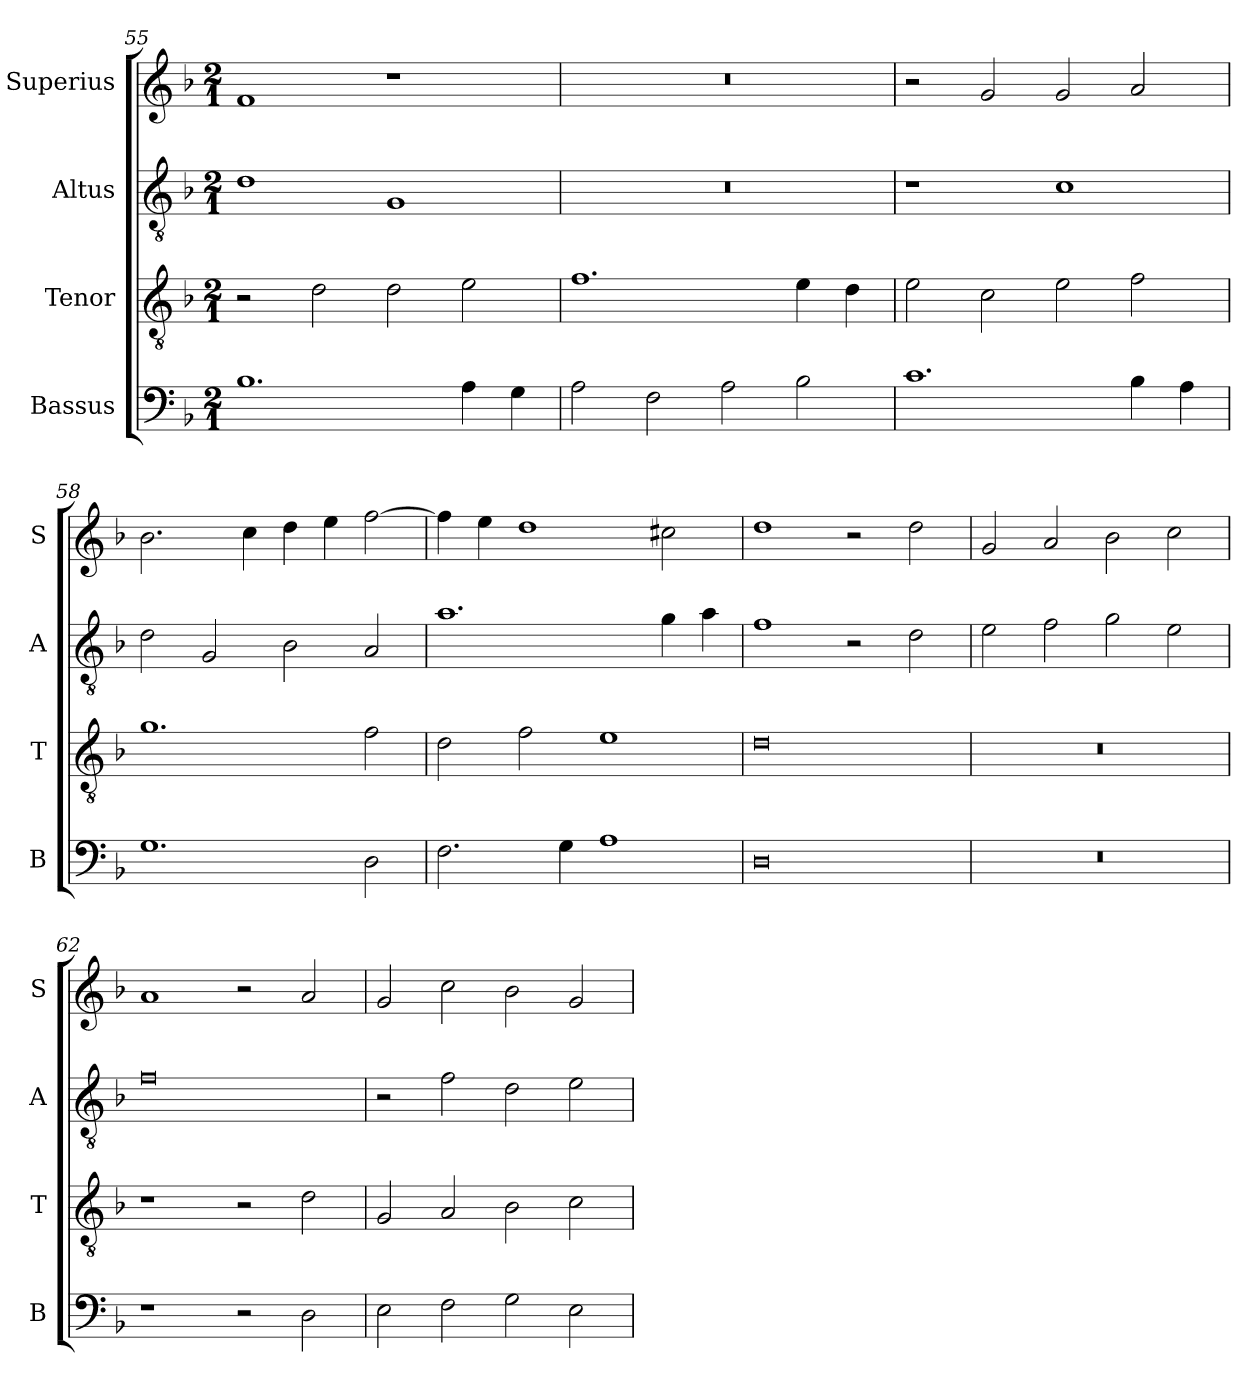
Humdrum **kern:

**kern	**kern	**kern	**kern
*part4	*part3	*part2	*part1
*staff4	*staff3	*staff2	*staff1
*I"Bassus	*I"Tenor	*I"Altus	*I"Superius
*I'B	*I'T	*I'A	*I'S
*clefF4	*clefGv2	*clefGv2	*clefG2
*k[b-]	*k[b-]	*k[b-]	*k[b-]
*M2/1	*M2/1	*M2/1	*M2/1
=55	=55	=55	=55
1.B-	2r	1d	1f
.	2d\	.	.
.	2d\	1G	1r
4A\	2e\	.	.
4G\	.	.	.
=56	=56	=56	=56
2A\	1.f	0r	0r
2F\	.	.	.
2A\	.	.	.
2B-\	4e\	.	.
.	4d\	.	.
=57	=57	=57	=57
1.c	2e\	1r	2r
.	2c\	.	2g/
.	2e\	1c	2g/
4B-\	2f\	.	2a/
4A\	.	.	.
=58	=58	=58	=58
1.G	1.g	2d\	2.b-\
.	.	2G/	.
.	.	.	4cc\
.	.	2B-\	4dd\
.	.	.	4ee\
2D\	2f\	2A/	[2ff\
=59	=59	=59	=59
2.F\	2d\	1.a	4ff\]
.	.	.	4ee\
.	2f\	.	1dd
4G\	.	.	.
1A	1e	.	.
.	.	4g\	2cc#X\
.	.	4a\	.
=60	=60	=60	=60
0D	0d	1f	1dd
.	.	2r	2r
.	.	2d\	2dd\
=61	=61	=61	=61
0r	0r	2e\	2g/
.	.	2f\	2a/
.	.	2g\	2b-\
.	.	2e\	2cc\
=62	=62	=62	=62
1r	1r	0f	1a
2r	2r	.	2r
2D\	2d\	.	2a/
=63	=63	=63	=63
2E\	2G/	2r	2g/
2F\	2A/	2f\	2cc\
2G\	2B-\	2d\	2b-\
2E\	2c\	2e\	2g/
=	=	=	=
*-	*-	*-	*-
